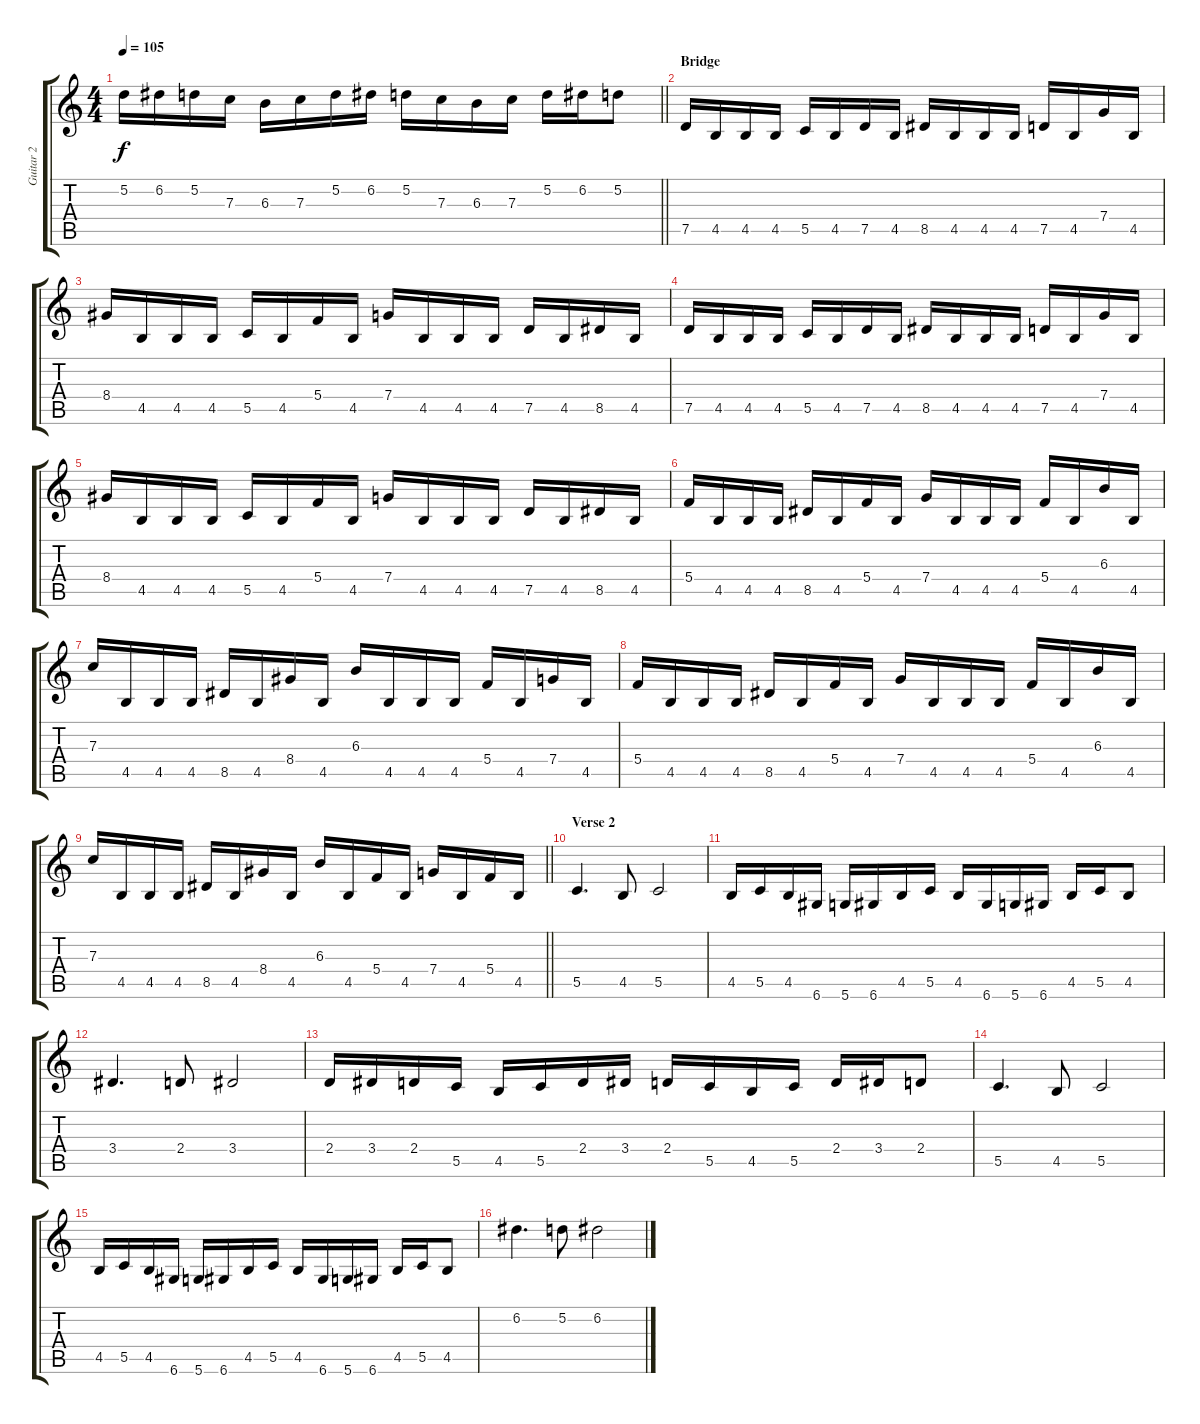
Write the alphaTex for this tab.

\track ("Guitar 2" "Guitar 2") {instrument overdrivenguitar}
\staff {score tabs}
\tuning (D4 A3 F3 C3 G2 D2) {hide}
\ts (4 4)
\tempo 105
\clef g2
\barLineRight lightlight
\ks c
5.2.16{dy f} 6.2.16 5.2.16 7.3.16 6.3.16 7.3.16 5.2.16 6.2.16 5.2.16 7.3.16 6.3.16 7.3.16 5.2.16 6.2.16 5.2.8 |
\section ("" "Bridge")
7.5.16 4.5.16 4.5.16 4.5.16 5.5.16 4.5.16 7.5.16 4.5.16 8.5.16 4.5.16 4.5.16 4.5.16 7.5.16 4.5.16 7.4.16 4.5.16 |
8.4.16 4.5.16 4.5.16 4.5.16 5.5.16 4.5.16 5.4.16 4.5.16 7.4.16 4.5.16 4.5.16 4.5.16 7.5.16 4.5.16 8.5.16 4.5.16 |
7.5.16 4.5.16 4.5.16 4.5.16 5.5.16 4.5.16 7.5.16 4.5.16 8.5.16 4.5.16 4.5.16 4.5.16 7.5.16 4.5.16 7.4.16 4.5.16 |
8.4.16 4.5.16 4.5.16 4.5.16 5.5.16 4.5.16 5.4.16 4.5.16 7.4.16 4.5.16 4.5.16 4.5.16 7.5.16 4.5.16 8.5.16 4.5.16 |
5.4.16 4.5.16 4.5.16 4.5.16 8.5.16 4.5.16 5.4.16 4.5.16 7.4.16 4.5.16 4.5.16 4.5.16 5.4.16 4.5.16 6.3.16 4.5.16 |
7.3.16 4.5.16 4.5.16 4.5.16 8.5.16 4.5.16 8.4.16 4.5.16 6.3.16 4.5.16 4.5.16 4.5.16 5.4.16 4.5.16 7.4.16 4.5.16 |
5.4.16 4.5.16 4.5.16 4.5.16 8.5.16 4.5.16 5.4.16 4.5.16 7.4.16 4.5.16 4.5.16 4.5.16 5.4.16 4.5.16 6.3.16 4.5.16 |
\barLineRight lightlight
7.3.16 4.5.16 4.5.16 4.5.16 8.5.16 4.5.16 8.4.16 4.5.16 6.3.16 4.5.16 5.4.16 4.5.16 7.4.16 4.5.16 5.4.16 4.5.16 |
\section ("" "Verse 2")
5.5.4{d} 4.5.8 5.5.2 |
4.5.16 5.5.16 4.5.16 6.6.16 5.6.16 6.6.16 4.5.16 5.5.16 4.5.16 6.6.16 5.6.16 6.6.16 4.5.16 5.5.16 4.5.8 |
3.4.4{d} 2.4.8 3.4.2 |
2.4.16 3.4.16 2.4.16 5.5.16 4.5.16 5.5.16 2.4.16 3.4.16 2.4.16 5.5.16 4.5.16 5.5.16 2.4.16 3.4.16 2.4.8 |
5.5.4{d} 4.5.8 5.5.2 |
4.5.16 5.5.16 4.5.16 6.6.16 5.6.16 6.6.16 4.5.16 5.5.16 4.5.16 6.6.16 5.6.16 6.6.16 4.5.16 5.5.16 4.5.8 |
6.2.4{d} 5.2.8 6.2.2
